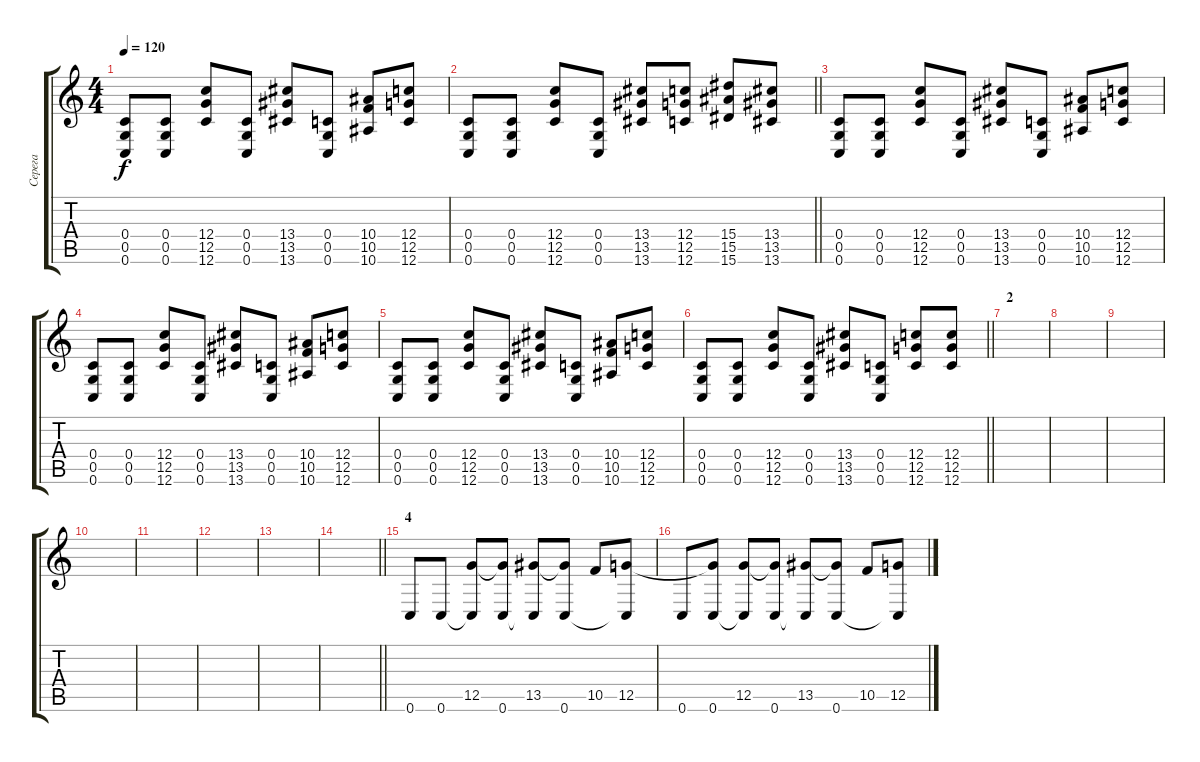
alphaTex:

\track ("Серега" "Серега") {instrument acousticguitarsteel}
\staff {score tabs}
\tuning (D4 A3 F3 C3 G2 C2) {hide}
\ts (4 4)
\tempo 120
\clef g2
\ks c
(0.4 0.5 0.6).8{dy f} (0.4 0.5 0.6).8 (12.4 12.5 12.6).8 (0.4 0.5 0.6).8 (13.4 13.5 13.6).8 (0.4 0.5 0.6).8 (10.4 10.5 10.6).8 (12.4 12.5 12.6).8 |
\barLineRight lightlight
(0.4 0.5 0.6).8 (0.4 0.5 0.6).8 (12.4 12.5 12.6).8 (0.4 0.5 0.6).8 (13.4 13.5 13.6).8 (12.4 12.5 12.6).8 (15.4 15.5 15.6).8 (13.4 13.5 13.6).8 |
(0.4 0.5 0.6).8 (0.4 0.5 0.6).8 (12.4 12.5 12.6).8 (0.4 0.5 0.6).8 (13.4 13.5 13.6).8 (0.4 0.5 0.6).8 (10.4 10.5 10.6).8 (12.4 12.5 12.6).8 |
(0.4 0.5 0.6).8 (0.4 0.5 0.6).8 (12.4 12.5 12.6).8 (0.4 0.5 0.6).8 (13.4 13.5 13.6).8 (0.4 0.5 0.6).8 (10.4 10.5 10.6).8 (12.4 12.5 12.6).8 |
(0.4 0.5 0.6).8 (0.4 0.5 0.6).8 (12.4 12.5 12.6).8 (0.4 0.5 0.6).8 (13.4 13.5 13.6).8 (0.4 0.5 0.6).8 (10.4 10.5 10.6).8 (12.4 12.5 12.6).8 |
\barLineRight lightlight
(0.4 0.5 0.6).8 (0.4 0.5 0.6).8 (12.4 12.5 12.6).8 (0.4 0.5 0.6).8 (13.4 13.5 13.6).8 (0.4 0.5 0.6).8 (12.4 12.5 12.6).8 (12.4 12.5 12.6).8 |
\section ("" "2")
|
|
|
|
|
|
|
\barLineRight lightlight
|
\section ("" "4")
0.6.8{instrument acousticguitarsteel} 0.6.8 (12.5 0.6{t}).8 (12.5{t} 0.6).8 (13.5 0.6{t}).8 (13.5{t} 0.6).8 10.5.8 (12.5 0.6{t}).8 |
0.6.8 (12.5{t} 0.6).8 (12.5 0.6{t}).8 (12.5{t} 0.6).8 (13.5 0.6{t}).8 (13.5{t} 0.6).8 10.5.8 (12.5 0.6{t}).8
